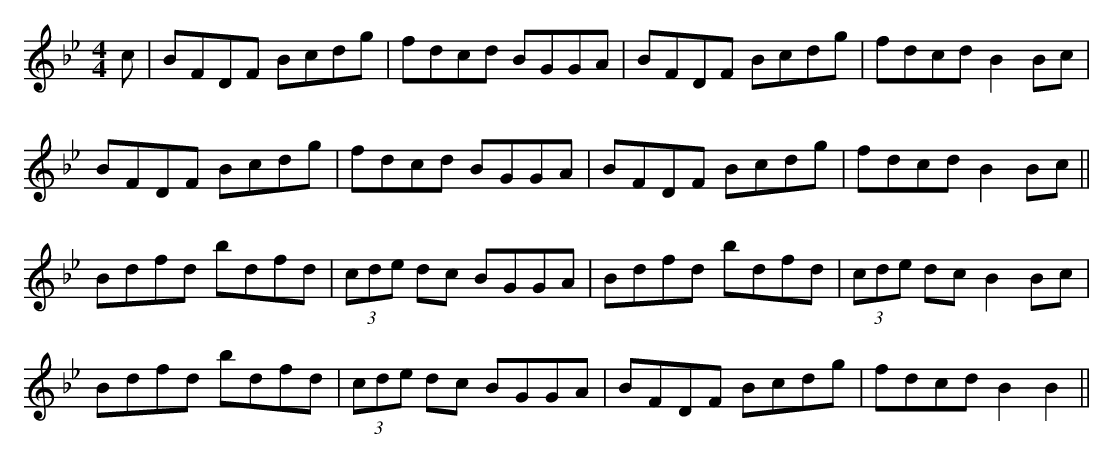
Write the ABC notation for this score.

X:1
M:4/4
K:Gmin
c|BFDF Bcdg|fdcd BGGA|BFDF Bcdg|fdcd B2 Bc|
BFDF Bcdg|fdcd BGGA|BFDF Bcdg|fdcd B2 Bc||
Bdfd bdfd|(3cde dc BGGA|Bdfd bdfd|(3cde dc B2 Bc|
Bdfd bdfd|(3cde dc BGGA|BFDF Bcdg|fdcd B2 B2||
